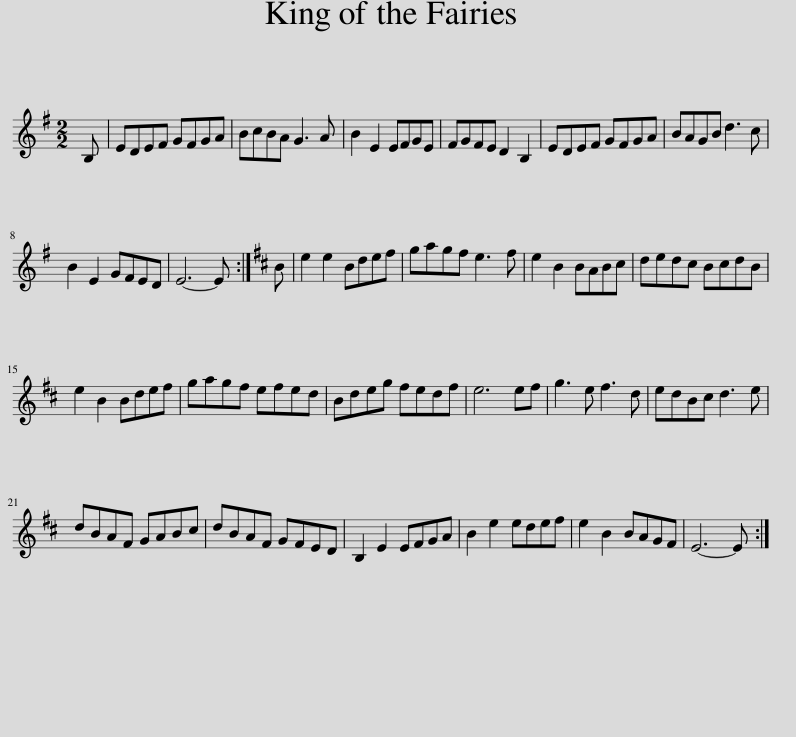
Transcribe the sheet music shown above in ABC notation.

X:1
L:1/8
M:2/2
I:linebreak $
K:Emin
V:1 treble
V:1
 B, | EDEF GFGA | BcBA G3 A | B2 E2 EFGE | FGFE D2 B,2 | %5
 EDEF GFGA | BAGB d3 c |$ B2 E2 GFED | E6- E :|[K:D] B | %10
 e2 e2 Bdef | gagf e3 f | e2 B2 BABc | dedc BcdB |$ e2 B2 Bdef | %15
 gagf efed | Bdeg fedf | e6 ef | g3 e f3 d | edBc d3 e |$ %20
 dBAF GABc | dBAF GFED | B,2 E2 EFGA | B2 e2 edef | e2 B2 BAGF | %25
 E6- E :| %26
